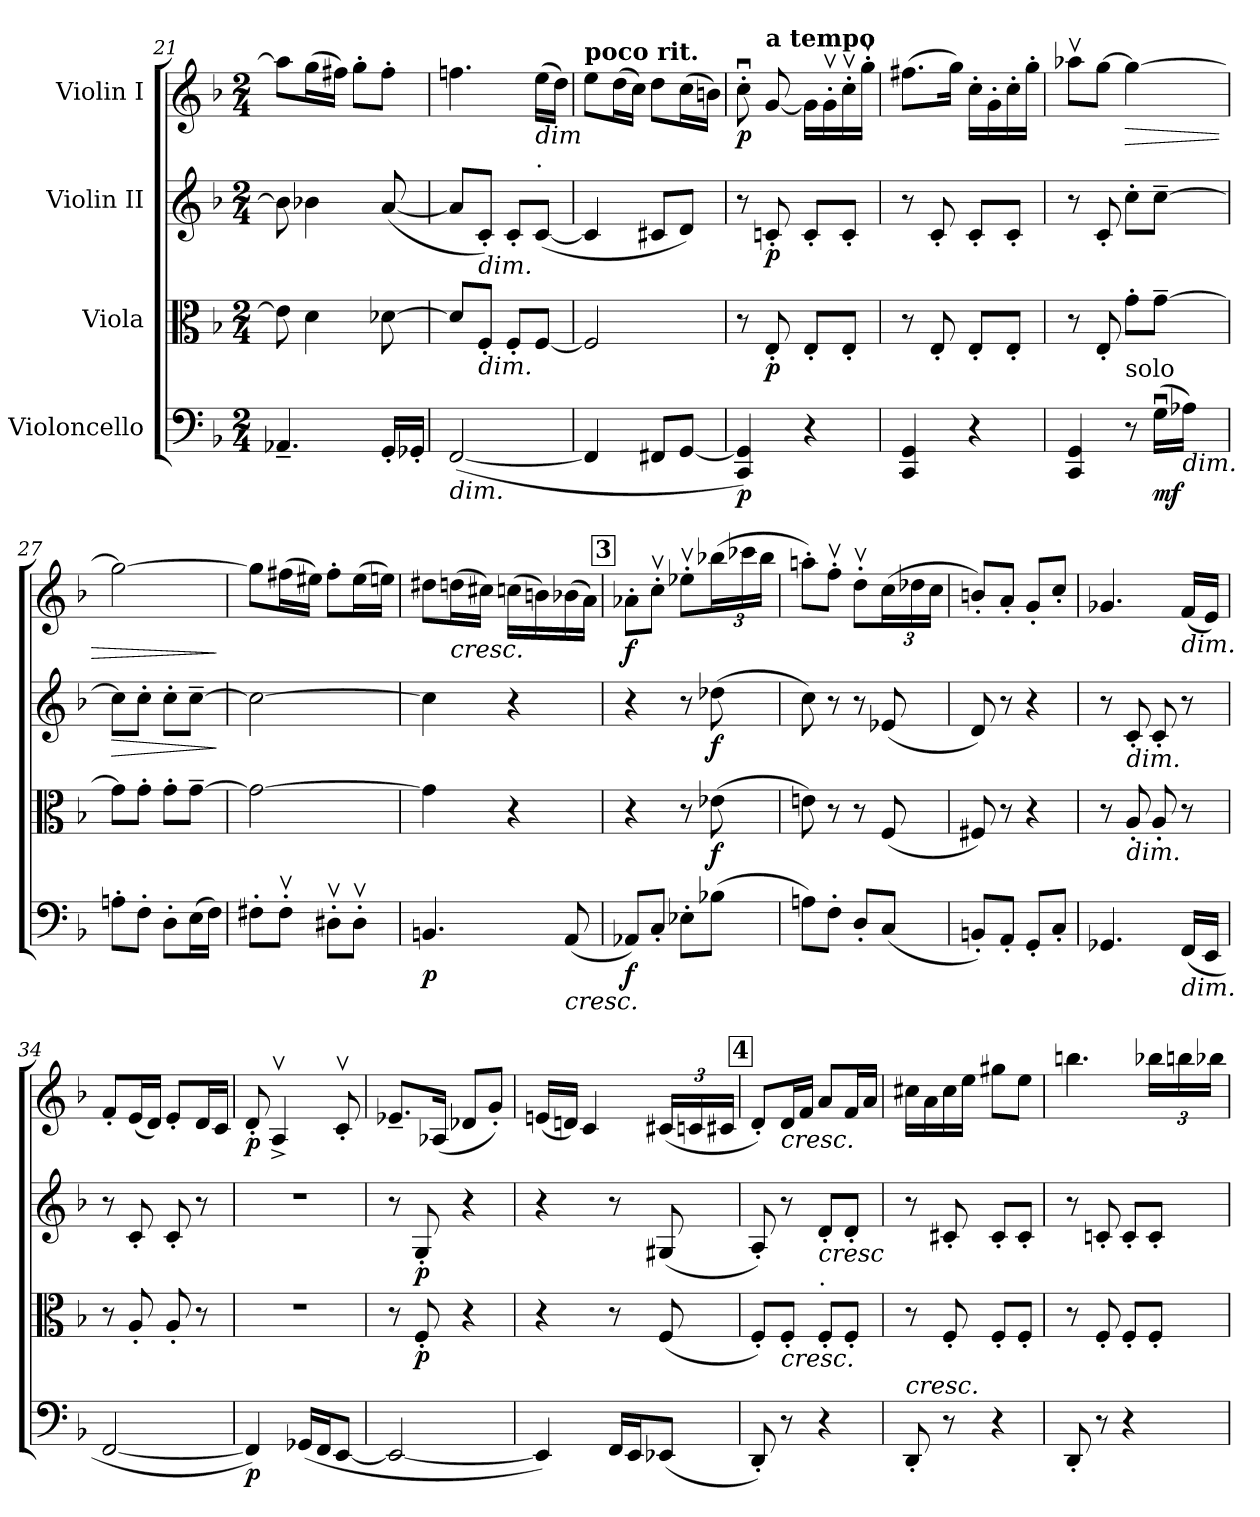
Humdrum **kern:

**kern	**dynam	**kern	**dynam	**kern	**dynam	**kern	**dynam
*part4	*part4	*part3	*part3	*part2	*part2	*part1	*part1
*staff4	*staff4	*staff3	*staff3	*staff2	*staff2	*staff1	*staff1
*I"Violoncello	*	*I"Viola	*	*I"Violin II	*	*I"Violin I	*
*clefF4	*	*clefC3	*	*clefG2	*	*clefG2	*
*k[b-]	*	*k[b-]	*	*k[b-]	*	*k[b-]	*
*M2/4	*	*M2/4	*	*M2/4	*	*M2/4	*
=21	=21	=21	=21	=21	=21	=21	=21
4.AA-X~/	.	8e-\]	.	8b\]	.	8aa-\L]	.
.	.	4d\	.	4b-X\	.	(16gg\L	.
.	.	.	.	.	.	16ff#X\JJ)	.
.	.	.	.	.	.	8gg'\L	.
16GG'/LL	.	[8d-X\	.	([8a/	.	8ff#'\J	.
16GG-X'/JJ	.	.	.	.	.	.	.
=22	=22	=22	=22	=22	=22	=22	=22
!LO:TX:b:i:t=dim.	!	!	!	!	!	!	!
([2FF/	.	8d-/L]	.	8a/L]	.	4.ffn\	.
!	!	!	!	!LO:TX:b:i:t=dim.	!	!	!
!	!	!LO:TX:b:i:t=dim.	!	!	!	!	!
.	.	8F'/J	.	8c'/J)	.	.	.
.	.	8F'/L	.	8c'/L	.	.	.
!	!	!	!	!	!	!LO:TX:b:i:t=dim	!
!	!	!	!	!	!	!LO:TX:b:t=.	!
.	.	[8F/J	.	([8c/J	.	(16ee\LL	.
.	.	.	.	.	.	16dd\JJ)	.
!!LO:LB:g=z
=23	=23	=23	=23	=23	=23	=23	=23
!	!	!	!	!	!	!LO:TX:a:B:t=poco rit.	!
4FF/]	.	2F/]	.	4c/]	.	8ee\L	.
.	.	.	.	.	.	(16dd\L	.
.	.	.	.	.	.	16cc\JJ)	.
8FF#X/L	.	.	.	8c#X/L	.	8dd\L	.
[8GG/J	.	.	.	8d/J)	.	(16cc\L	.
.	.	.	.	.	.	16bn\JJ)	.
=24	=24	=24	=24	=24	=24	=24	=24
!	!LO:DY:b	!	!	!	!	!	!LO:DY:b
4CC/ 4GG/])	p	8r	.	8r	.	8ccu'\	p
!	!	!	!	!	!	!LO:TX:a:B:t=a tempo	!
!	!	!	!LO:DY:b	!	!LO:DY:b	!	!
.	.	8E'/	p	8cn'/	p	[8g/	.
4r	.	8E'/L	.	8c'/L	.	16g\LL]	.
.	.	.	.	.	.	16gv'\	.
.	.	8E'/J	.	8c'/J	.	16ccv'\	.
.	.	.	.	.	.	16ggv'\JJ	.
=25	=25	=25	=25	=25	=25	=25	=25
4CC/ 4GG/	.	8r	.	8r	.	(8.ff#X\L	.
.	.	8E'/	.	8c'/	.	.	.
.	.	.	.	.	.	16gg\Jk)	.
4r	.	8E'/L	.	8c'/L	.	16cc'\LL	.
.	.	.	.	.	.	16g'\	.
.	.	8E'/J	.	8c'/J	.	16cc'\	.
.	.	.	.	.	.	16gg'\JJ	.
=26	=26	=26	=26	=26	=26	=26	=26
4CC/ 4GG/	.	8r	.	8r	.	8aa-Xv\L	.
.	.	8E'/	.	8c'/	.	[8gg\J	.
!LO:TX:a:t=solo	!	!	!	!	!	!	!
!	!	!	!	!	!	!	!LO:HP:b
8r	.	8g'\L	.	8cc'\L	.	4gg\_	>
!	!LO:DY:b	!	!	!	!	!	!
(16Gu\LL	mf	[8g~\J	.	[8cc~\J	.	.	.
!LO:TX:b:i:t=dim.	!	!	!	!	!	!	!
16A-X\JJ)	.	.	.	.	.	.	.
=27	=27	=27	=27	=27	=27	=27	=27
!	!	!	!	!	!LO:HP:b	!	!
8An'\L	.	8g\L]	.	8cc\L]	>	2gg\_	.
8F'\J	.	8g'\J	.	8cc'\J	.	.	.
8D'\L	.	8g'\L	.	8cc'\L	.	.	.
(16E\L	.	[8g~\J	.	[8cc~\J	.	.	.
16F\JJ)	.	.	.	.	.	.	.
.	.	.	.	.	]	.	]
=28	=28	=28	=28	=28	=28	=28	=28
8F#X'\L	.	2g\_	.	2cc\_	.	8gg\L]	.
8F#v'\J	.	.	.	.	.	(16ff#X\L	.
.	.	.	.	.	.	16ee#X\JJ)	.
8D#Xv'\L	.	.	.	.	.	8ff#'\L	.
8D#v'\J	.	.	.	.	.	(16ee#\L	.
.	.	.	.	.	.	16een\JJ)	.
!!LO:LB:g=z
=29	=29	=29	=29	=29	=29	=29	=29
!	!LO:DY:b	!	!	!	!	!	!
4.BBn/	p	4g\]	.	4cc\]	.	8dd#X\L	.
!	!	!	!	!	!	!LO:TX:b:i:t=cresc.	!
.	.	.	.	.	.	(16ddn\L	.
.	.	.	.	.	.	16cc#X\JJ)	.
.	.	4r	.	4r	.	(16ccn\LL	.
.	.	.	.	.	.	16bn\)	.
!LO:TX:b:i:t=cresc.	!	!	!	!	!	!	!
(8AA/	.	.	.	.	.	(16b-X\	.
.	.	.	.	.	.	16a\JJ)	.
!!LO:REH:place=s1:a:B:fs=14:t=3
=30	=30	=30	=30	=30	=30	=30	=30
!	!LO:DY:b	!	!	!	!	!	!LO:DY:b
8AA-X/L)	f	4r	.	4r	.	8a-X'\L	f
8C'/J	.	.	.	.	.	8ccv'\J	.
8E-X'\L	.	8r	.	8r	.	8ee-Xv'\L	.
*	*	*	*	*	*	*Xbrackettup	*
!	!	!	!LO:DY:b	!	!LO:DY:b	!	!
(8B-X\J	.	(8e-X\	f	(8dd-X\	f	(24bb-X\L	.
.	.	.	.	.	.	24ccc-X\	.
.	.	.	.	.	.	24bb-\JJ	.
=31	=31	=31	=31	=31	=31	=31	=31
8An\L)	.	8en\)	.	8cc\)	.	8aan'\L)	.
8F'\J	.	8r	.	8r	.	8ffv'\J	.
8D'/L	.	8r	.	8r	.	8ddv'\L	.
(8C/J	.	(8F/	.	(8e-X/	.	(24cc\L	.
.	.	.	.	.	.	24dd-X\	.
.	.	.	.	.	.	24cc\JJ	.
=32	=32	=32	=32	=32	=32	=32	=32
8BBn'/L)	.	8F#X/)	.	8d/)	.	8bn'/L)	.
8AA'/J	.	8r	.	8r	.	8a'/J	.
8GG'/L	.	4r	.	4r	.	8g'/L	.
8C'/J	.	.	.	.	.	8cc'/J	.
=33	=33	=33	=33	=33	=33	=33	=33
4.GG-X/	.	8r	.	8r	.	4.g-X/	.
!	!	!	!	!LO:TX:b:i:t=dim.	!	!	!
!	!	!LO:TX:b:i:t=dim.	!	!	!	!	!
.	.	8A'/	.	8c'/	.	.	.
.	.	8A'/	.	8c'/	.	.	.
!	!	!	!	!	!	!LO:TX:b:i:t=dim.	!
!LO:TX:b:i:t=dim.	!	!	!	!	!	!	!
(16FF/LL	.	8r	.	8r	.	(16f/LL	.
16EE/JJ	.	.	.	.	.	16e/JJ)	.
=34	=34	=34	=34	=34	=34	=34	=34
[2FF/	.	8r	.	8r	.	8f'/L	.
.	.	8A'/	.	8c'/	.	(16e/L	.
.	.	.	.	.	.	16d/JJ)	.
.	.	8A'/	.	8c'/	.	8e'/L	.
.	.	8r	.	8r	.	16d/L	.
.	.	.	.	.	.	16c/JJ	.
!!LO:PB:g=z
=35	=35	=35	=35	=35	=35	=35	=35
!	!LO:DY:b	!	!	!	!	!	!LO:DY:b
4FF/])	p	2r	.	2r	.	8d'/	p
.	.	.	.	.	.	4Av^/	.
(16GG-X/LL	.	.	.	.	.	.	.
16FF/J	.	.	.	.	.	.	.
[8EE/J	.	.	.	.	.	8cv'/	.
=36	=36	=36	=36	=36	=36	=36	=36
2EE/_	.	8r	.	8r	.	8.e-X~/L	.
!	!	!	!LO:DY:b	!	!LO:DY:b	!	!
.	.	8F'/	p	8G'/	p	.	.
.	.	.	.	.	.	(16A-X/Jk	.
.	.	4r	.	4r	.	8d-X/L	.
.	.	.	.	.	.	8g'/J)	.
=37	=37	=37	=37	=37	=37	=37	=37
4EE/])	.	4r	.	4r	.	(16en/LL	.
.	.	.	.	.	.	16dn/JJ)	.
.	.	.	.	.	.	4c/	.
16FF/LL	.	8r	.	8r	.	.	.
16EE/J	.	.	.	.	.	.	.
(8EE-X/J	.	(8F/	.	(8G#X/	.	(24c#X/LL	.
.	.	.	.	.	.	24cn/	.
.	.	.	.	.	.	24c#X/JJ	.
!!LO:REH:place=s1:a:B:fs=14:t=4
=38	=38	=38	=38	=38	=38	=38	=38
8DD'/)	.	8F'/L)	.	8A'/)	.	8d'/L)	.
!	!	!	!	!	!	!LO:TX:b:i:t=cresc.	!
!	!	!LO:TX:b:i:t=cresc.	!	!	!	!	!
8r	.	8F'/J	.	8r	.	16d/L	.
.	.	.	.	.	.	16f/JJ	.
!	!	!	!	!LO:TX:b:i:t=cresc	!	!	!
!	!	!	!	!LO:TX:b:t=.	!	!	!
4r	.	8F'/L	.	8d'/L	.	8a/L	.
.	.	8F'/J	.	8d'/J	.	16f/L	.
.	.	.	.	.	.	16a/JJ	.
=39	=39	=39	=39	=39	=39	=39	=39
!LO:TX:a:i:t=cresc.	!	!	!	!	!	!	!
8DD'/	.	8r	.	8r	.	16cc#X\LL	.
.	.	.	.	.	.	16a\	.
8r	.	8F'/	.	8c#X'/	.	16cc#\	.
.	.	.	.	.	.	16ee\JJ	.
4r	.	8F'/L	.	8c#'/L	.	8gg#X\L	.
.	.	8F'/J	.	8c#'/J	.	8ee\J	.
=40	=40	=40	=40	=40	=40	=40	=40
8DD'/	.	8r	.	8r	.	4.bbn\	.
8r	.	8F'/	.	8cn'/	.	.	.
4r	.	8F'/L	.	8c'/L	.	.	.
.	.	8F'/J	.	8c'/J	.	24bb-X\LL	.
.	.	.	.	.	.	24bbn\	.
.	.	.	.	.	.	24bb-X\JJ	.
=	=	=	=	=	=	=	=
*-	*-	*-	*-	*-	*-	*-	*-
